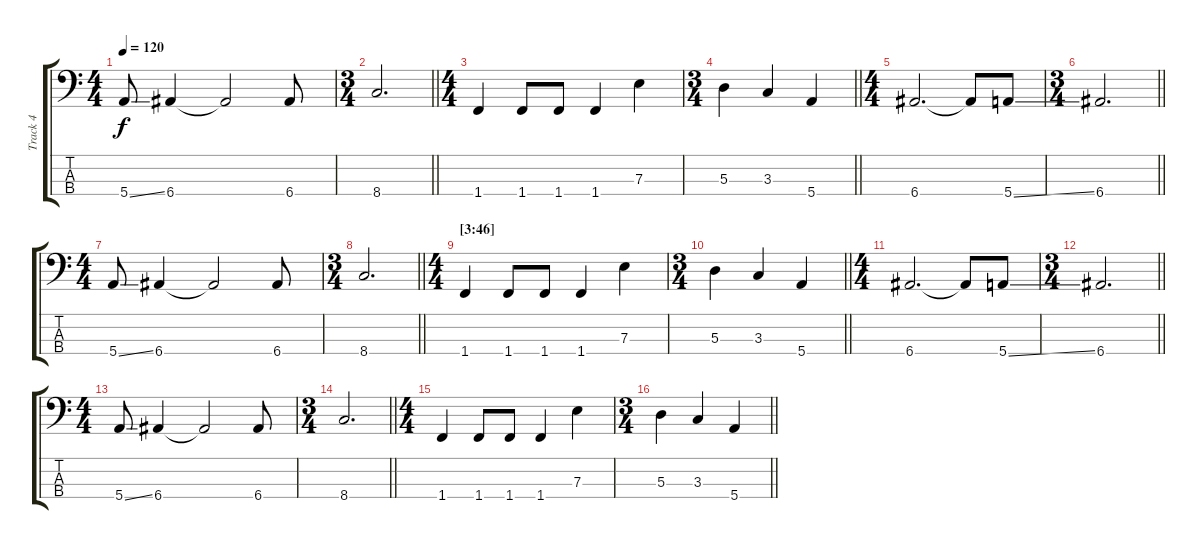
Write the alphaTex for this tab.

\track ("Track 4" "Track 4") {instrument electricbassfinger}
\staff {score tabs}
\tuning (G2 D2 A1 E1) {hide}
\ts (4 4)
\tempo 120
\clef f4
\ks c
5.4{ss}.8{dy f} 6.4.4 6.4{t}.2 6.4.8 |
\ts (3 4)
\barLineRight lightlight
8.4.2{d} |
\ts (4 4)
1.4.4 1.4.8 1.4.8 1.4.4 7.3.4 |
\ts (3 4)
\barLineRight lightlight
5.3.4 3.3.4 5.4.4 |
\ts (4 4)
6.4.2{d} 6.4{t}.8 5.4{ss}.8 |
\ts (3 4)
\barLineRight lightlight
6.4.2{d} |
\ts (4 4)
5.4{ss}.8 6.4.4 6.4{t}.2 6.4.8 |
\ts (3 4)
\barLineRight lightlight
8.4.2{d} |
\ts (4 4)
\section ("" "[3:46]")
1.4.4 1.4.8 1.4.8 1.4.4 7.3.4 |
\ts (3 4)
\barLineRight lightlight
5.3.4 3.3.4 5.4.4 |
\ts (4 4)
6.4.2{d} 6.4{t}.8 5.4{ss}.8 |
\ts (3 4)
\barLineRight lightlight
6.4.2{d} |
\ts (4 4)
5.4{ss}.8 6.4.4 6.4{t}.2 6.4.8 |
\ts (3 4)
\barLineRight lightlight
8.4.2{d} |
\ts (4 4)
1.4.4 1.4.8 1.4.8 1.4.4 7.3.4 |
\ts (3 4)
\barLineRight lightlight
5.3.4 3.3.4 5.4.4
